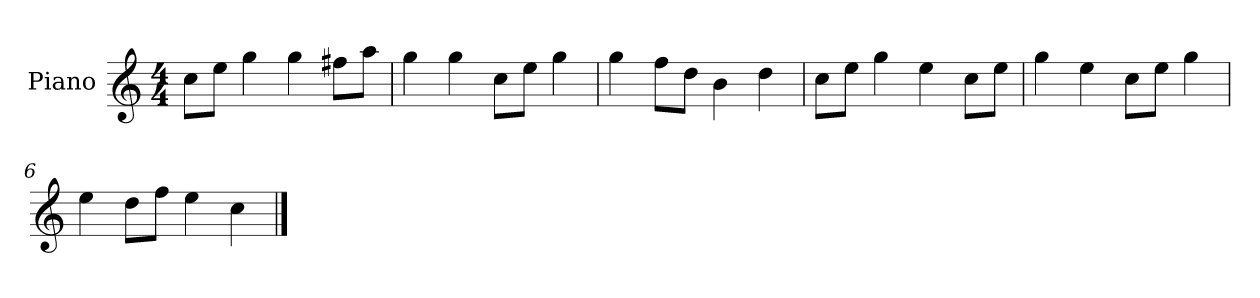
**kern
*part1
*staff1
*I"Piano
*I'P-no
*clefG2
*k[]
*M4/4
*MM90
=1
8cc\L
8ee\J
4gg\
4gg\
8ff#X\L
8aa\J
=2
4gg\
4gg\
8cc\L
8ee\J
4gg\
=3
4gg\
8ff\L
8dd\J
4b\
4dd\
=4
8cc\L
8ee\J
4gg\
4ee\
8cc\L
8ee\J
=5
4gg\
4ee\
8cc\L
8ee\J
4gg\
=6
4ee\
8dd\L
8ff\J
4ee\
4cc\
==
*-
